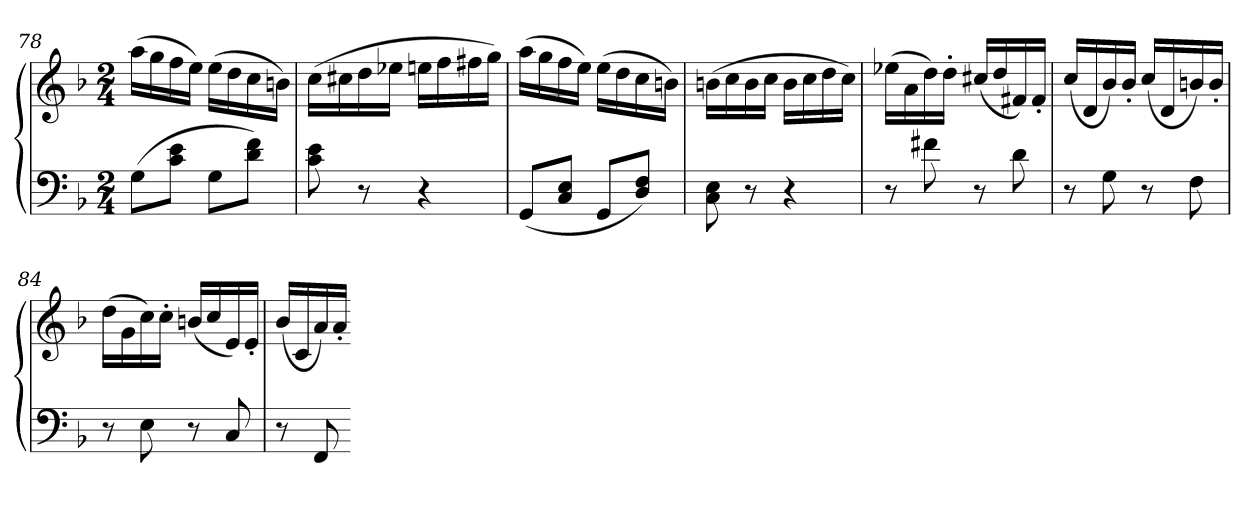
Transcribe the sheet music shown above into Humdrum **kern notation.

**kern	**kern
*part1	*part1
*staff2	*staff1
*clefF4	*clefG2
*k[b-]	*k[b-]
*F:	*F:
*M2/4	*M2/4
=78	=78
(8GL	(16aaLL
.	16gg
8c 8eJ	16ff
.	16eeJJ)
8GL	(16eeLL
.	16dd
8d 8fJ)	16cc
.	16bnJJ)
=79	=79
8c 8e	(16ccLL
.	16cc#X
8r	16dd
.	16ee-XJJ
4r	16eenLL
.	16ff
.	16ff#X
.	16ggJJ)
=80	=80
(8GGL	(16aaLL
.	16gg
8C 8EJ	16ff
.	16eeJJ)
8GGL	(16eeLL
.	16dd
8D 8FJ)	16cc
.	16bnJJ)
=81	=81
8C 8E	(16bnLL
.	16cc
8r	16b
.	16ccJJ
4r	16bLL
.	16cc
.	16dd
.	16ccJJ)
=82	=82
8r	(16ee-XLL
.	16a
8f#X	16dd)
.	16dd'JJ
8r	(16cc#XLL
.	16dd
8d	16f#X)
.	16f#'JJ
=83	=83
8r	(16ccLL
.	16d
8G	16b-)
.	16b-'JJ
8r	(16ccLL
.	16d
8F	16bn)
.	16b'JJ
=84	=84
8r	(16ddLL
.	16g
8E	16cc)
.	16cc'JJ
8r	(16bnLL
.	16cc
8C	16e)
.	16e'JJ
=85	=85
8r	(16b-LL
.	16c
8FF	16a)
.	16a'JJ
=-	=-
*-	*-
